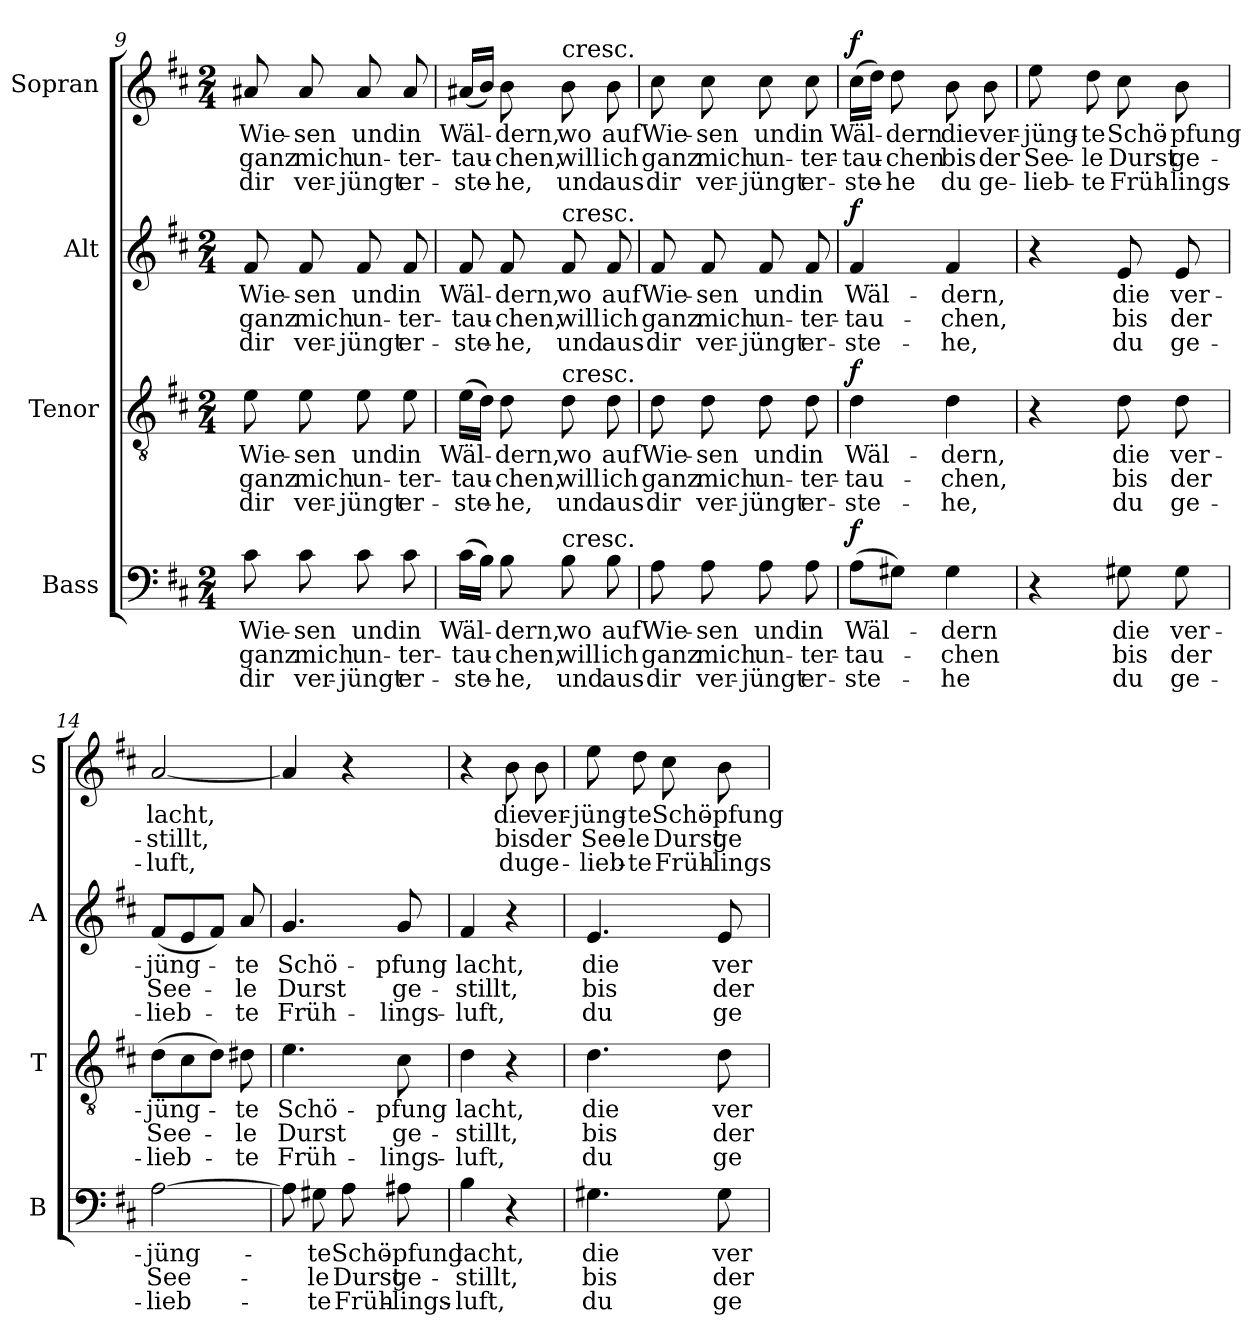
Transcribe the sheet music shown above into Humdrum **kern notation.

**kern	**text	**text	**text	**dynam	**kern	**text	**text	**text	**dynam	**kern	**text	**text	**text	**dynam	**kern	**text	**text	**text	**dynam
*part4	*part4	*part4	*part4	*part4	*part3	*part3	*part3	*part3	*part3	*part2	*part2	*part2	*part2	*part2	*part1	*part1	*part1	*part1	*part1
*staff4	*staff4	*staff4	*staff4	*staff4	*staff3	*staff3	*staff3	*staff3	*staff3	*staff2	*staff2	*staff2	*staff2	*staff2	*staff1	*staff1	*staff1	*staff1	*staff1
*I"Bass	*	*	*	*	*I"Tenor	*	*	*	*	*I"Alt	*	*	*	*	*I"Sopran	*	*	*	*
*I'B	*	*	*	*	*I'T	*	*	*	*	*I'A	*	*	*	*	*I'S	*	*	*	*
*clefF4	*	*	*	*	*clefGv2	*	*	*	*	*clefG2	*	*	*	*	*clefG2	*	*	*	*
*k[f#c#]	*	*	*	*	*k[f#c#]	*	*	*	*	*k[f#c#]	*	*	*	*	*k[f#c#]	*	*	*	*
*D:	*	*	*	*	*D:	*	*	*	*	*D:	*	*	*	*	*D:	*	*	*	*
*M2/4	*	*	*	*	*M2/4	*	*	*	*	*M2/4	*	*	*	*	*M2/4	*	*	*	*
=9	=9	=9	=9	=9	=9	=9	=9	=9	=9	=9	=9	=9	=9	=9	=9	=9	=9	=9	=9
8c#	Wie-	ganz	dir	.	8e	Wie-	ganz	dir	.	8f#	Wie-	ganz	dir	.	8a#X	Wie-	ganz	dir	.
8c#	-sen	mich	ver-	.	8e	-sen	mich	ver-	.	8f#	-sen	mich	ver-	.	8a#	-sen	mich	ver-	.
8c#	und	un-	-jüngt	.	8e	und	un-	-jüngt	.	8f#	und	un-	-jüngt	.	8a#	und	un-	-jüngt	.
8c#	in	-ter-	er-	.	8e	in	-ter-	er-	.	8f#	in	-ter-	er-	.	8a#	in	-ter-	er-	.
=10	=10	=10	=10	=10	=10	=10	=10	=10	=10	=10	=10	=10	=10	=10	=10	=10	=10	=10	=10
(16c#LL	Wäl-	-tau-	-ste-	.	(16eLL	Wäl-	-tau-	-ste-	.	8f#	Wäl-	-tau-	-ste-	.	(16a#XLL	Wäl-	-tau-	-ste-	.
16BJJ)	.	.	.	.	16dJJ)	.	.	.	.	.	.	.	.	.	16bJJ)	.	.	.	.
8B	-dern,	-chen,	-he,	.	8d	-dern,	-chen,	-he,	.	8f#	-dern,	-chen,	-he,	.	8b	-dern,	-chen,	-he,	.
!	!	!	!	!	!	!	!	!	!	!	!	!	!	!	!LO:TX:a:t=cresc.	!	!	!	!
!	!	!	!	!	!	!	!	!	!	!LO:TX:a:t=cresc.	!	!	!	!	!	!	!	!	!
!	!	!	!	!	!LO:TX:a:t=cresc.	!	!	!	!	!	!	!	!	!	!	!	!	!	!
!LO:TX:a:t=cresc.	!	!	!	!	!	!	!	!	!	!	!	!	!	!	!	!	!	!	!
8B	wo	will	und	.	8d	wo	will	und	.	8f#	wo	will	und	.	8b	wo	will	und	.
8B	auf	ich	aus	.	8d	auf	ich	aus	.	8f#	auf	ich	aus	.	8b	auf	ich	aus	.
=11	=11	=11	=11	=11	=11	=11	=11	=11	=11	=11	=11	=11	=11	=11	=11	=11	=11	=11	=11
8A	Wie-	ganz	dir	.	8d	Wie-	ganz	dir	.	8f#	Wie-	ganz	dir	.	8cc#	Wie-	ganz	dir	.
8A	-sen	mich	ver-	.	8d	-sen	mich	ver-	.	8f#	-sen	mich	ver-	.	8cc#	-sen	mich	ver-	.
8A	und	un-	-jüngt	.	8d	und	un-	-jüngt	.	8f#	und	un-	-jüngt	.	8cc#	und	un-	-jüngt	.
8A	in	-ter-	er-	.	8d	in	-ter-	er-	.	8f#	in	-ter-	er-	.	8cc#	in	-ter-	er-	.
=12	=12	=12	=12	=12	=12	=12	=12	=12	=12	=12	=12	=12	=12	=12	=12	=12	=12	=12	=12
!	!	!	!	!LO:DY:a	!	!	!	!	!LO:DY:a	!	!	!	!	!LO:DY:a	!	!	!	!	!LO:DY:a
(8AL	Wäl-	-tau-	-ste-	f	4d	Wäl-	-tau-	-ste-	f	4f#	Wäl-	-tau-	-ste-	f	(16cc#LL	Wäl-	-tau-	-ste-	f
.	.	.	.	.	.	.	.	.	.	.	.	.	.	.	16ddJJ)	.	.	.	.
8G#XJ)	.	.	.	.	.	.	.	.	.	.	.	.	.	.	8dd	-dern	-chen	-he	.
4G#	-dern	-chen	-he	.	4d	-dern,	-chen,	-he,	.	4f#	-dern,	-chen,	-he,	.	8b	die	bis	du	.
.	.	.	.	.	.	.	.	.	.	.	.	.	.	.	8b	ver-	der	ge-	.
=13	=13	=13	=13	=13	=13	=13	=13	=13	=13	=13	=13	=13	=13	=13	=13	=13	=13	=13	=13
4r	.	.	.	.	4r	.	.	.	.	4r	.	.	.	.	8ee	-jüng-	See-	-lieb-	.
.	.	.	.	.	.	.	.	.	.	.	.	.	.	.	8dd	-te	-le	-te	.
8G#X	die	bis	du	.	8d	die	bis	du	.	8e	die	bis	du	.	8cc#	Schö-	Durst	Früh-	.
8G#	ver-	der	ge-	.	8d	ver-	der	ge-	.	8e	ver-	der	ge-	.	8b	-pfung	ge-	-lings-	.
=14	=14	=14	=14	=14	=14	=14	=14	=14	=14	=14	=14	=14	=14	=14	=14	=14	=14	=14	=14
[2A	-jüng-	See-	-lieb-	.	(8dL	-jüng-	See-	-lieb-	.	(8f#L	-jüng-	See-	-lieb-	.	[2a	lacht,	-stillt,	-luft,	.
.	.	.	.	.	8c#	.	.	.	.	8e	.	.	.	.	.	.	.	.	.
.	.	.	.	.	8dJ)	.	.	.	.	8f#J)	.	.	.	.	.	.	.	.	.
.	.	.	.	.	8d#X	-te	-le	-te	.	8a	-te	-le	-te	.	.	.	.	.	.
=15	=15	=15	=15	=15	=15	=15	=15	=15	=15	=15	=15	=15	=15	=15	=15	=15	=15	=15	=15
8A]	.	.	.	.	4.e	Schö-	Durst	Früh-	.	4.g	Schö-	Durst	Früh-	.	4a]	.	.	.	.
8G#X	-te	-le	-te	.	.	.	.	.	.	.	.	.	.	.	.	.	.	.	.
8A	Schö-	Durst	Früh-	.	.	.	.	.	.	.	.	.	.	.	4r	.	.	.	.
8A#X	-pfung	ge-	-lings-	.	8c#	-pfung	ge-	-lings-	.	8g	-pfung	ge-	-lings-	.	.	.	.	.	.
=16	=16	=16	=16	=16	=16	=16	=16	=16	=16	=16	=16	=16	=16	=16	=16	=16	=16	=16	=16
4B	lacht,	-stillt,	-luft,	.	4d	lacht,	-stillt,	-luft,	.	4f#	lacht,	-stillt,	-luft,	.	4r	.	.	.	.
4r	.	.	.	.	4r	.	.	.	.	4r	.	.	.	.	8b	die	bis	du	.
.	.	.	.	.	.	.	.	.	.	.	.	.	.	.	8b	ver-	der	ge-	.
=17	=17	=17	=17	=17	=17	=17	=17	=17	=17	=17	=17	=17	=17	=17	=17	=17	=17	=17	=17
4.G#X	die	bis	du	.	4.d	die	bis	du	.	4.e	die	bis	du	.	8ee	-jüng-	See-	-lieb-	.
.	.	.	.	.	.	.	.	.	.	.	.	.	.	.	8dd	-te	-le	-te	.
.	.	.	.	.	.	.	.	.	.	.	.	.	.	.	8cc#	Schö-	Durst	Früh-	.
8G#	ver-	der	ge-	.	8d	ver-	der	ge-	.	8e	ver-	der	ge-	.	8b	-pfung	ge-	-lings-	.
=	=	=	=	=	=	=	=	=	=	=	=	=	=	=	=	=	=	=	=
*-	*-	*-	*-	*-	*-	*-	*-	*-	*-	*-	*-	*-	*-	*-	*-	*-	*-	*-	*-
